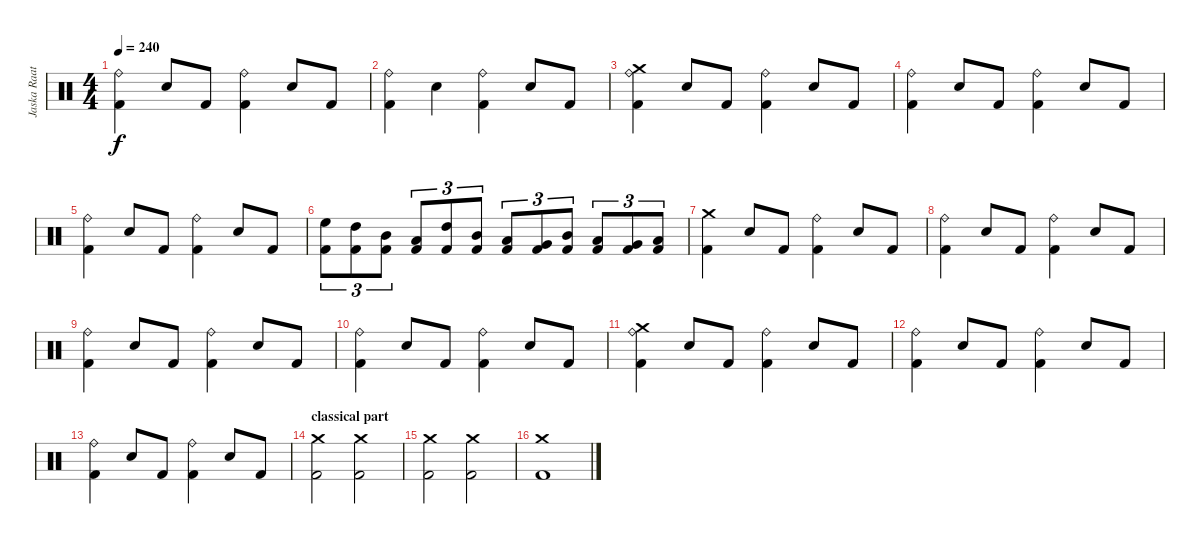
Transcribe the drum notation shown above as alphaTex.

\track ("Jaska Raatikainen" "Jaska Raat") {instrument percussion}
\staff {score}
\articulation defaults
\ts (4 4)
\tempo 240
\clef neutral
\ks c
("Ride (bell)" "Kick (hit) 2").4{dy f} "Snare (hit) 2".8 "Kick (hit) 2".8 ("Ride (bell)" "Kick (hit) 2").4 "Snare (hit) 2".8 "Kick (hit) 2".8 |
("Ride (bell)" "Kick (hit) 2").4 "Snare (hit) 2".4 ("Ride (bell)" "Kick (hit) 2").4 "Snare (hit) 2".8 "Kick (hit) 2".8 |
("Crash medium (hit)" "Ride (bell)" "Kick (hit) 2").4 "Snare (hit) 2".8 "Kick (hit) 2".8 ("Ride (bell)" "Kick (hit) 2").4 "Snare (hit) 2".8 "Kick (hit) 2".8 |
("Ride (bell)" "Kick (hit) 2").4 "Snare (hit) 2".8 "Kick (hit) 2".8 ("Ride (bell)" "Kick (hit) 2").4 "Snare (hit) 2".8 "Kick (hit) 2".8 |
("Ride (bell)" "Kick (hit) 2").4 "Snare (hit) 2".8 "Kick (hit) 2".8 ("Ride (bell)" "Kick (hit) 2").4 "Snare (hit) 2".8 "Kick (hit) 2".8 |
("High Floor Tom (hit)" "Kick (hit) 2").8{tu (3 2)} ("High Tom (hit)" "Kick (hit) 2").8{tu (3 2)} ("Mid Tom (hit)" "Kick (hit) 2").8{tu (3 2)} ("Low Tom (hit)" "Kick (hit) 2").8{tu (3 2)} ("High Tom (hit)" "Kick (hit) 2").8{tu (3 2)} ("Mid Tom (hit)" "Kick (hit) 2").8{tu (3 2)} ("Low Tom (hit)" "Kick (hit) 2").8{tu (3 2)} ("Very Low Tom (hit)" "Kick (hit) 2").8{tu (3 2)} ("Mid Tom (hit)" "Kick (hit) 2").8{tu (3 2)} ("Low Tom (hit)" "Kick (hit) 2").8{tu (3 2)} ("Very Low Tom (hit)" "Kick (hit) 2").8{tu (3 2)} ("Low Floor Tom (hit)" "Kick (hit) 2").8{tu (3 2)} |
("Crash medium (hit)" "Kick (hit) 2").4 "Snare (hit) 2".8 "Kick (hit) 2".8 ("Ride (bell)" "Kick (hit) 2").4 "Snare (hit) 2".8 "Kick (hit) 2".8 |
("Ride (bell)" "Kick (hit) 2").4 "Snare (hit) 2".8 "Kick (hit) 2".8 ("Ride (bell)" "Kick (hit) 2").4 "Snare (hit) 2".8 "Kick (hit) 2".8 |
("Ride (bell)" "Kick (hit) 2").4 "Snare (hit) 2".8 "Kick (hit) 2".8 ("Ride (bell)" "Kick (hit) 2").4 "Snare (hit) 2".8 "Kick (hit) 2".8 |
("Ride (bell)" "Kick (hit) 2").4 "Snare (hit) 2".8 "Kick (hit) 2".8 ("Ride (bell)" "Kick (hit) 2").4 "Snare (hit) 2".8 "Kick (hit) 2".8 |
("Crash medium (hit)" "Ride (bell)" "Kick (hit) 2").4 "Snare (hit) 2".8 "Kick (hit) 2".8 ("Ride (bell)" "Kick (hit) 2").4 "Snare (hit) 2".8 "Kick (hit) 2".8 |
("Ride (bell)" "Kick (hit) 2").4 "Snare (hit) 2".8 "Kick (hit) 2".8 ("Ride (bell)" "Kick (hit) 2").4 "Snare (hit) 2".8 "Kick (hit) 2".8 |
("Ride (bell)" "Kick (hit) 2").4 "Snare (hit) 2".8 "Kick (hit) 2".8 ("Ride (bell)" "Kick (hit) 2").4 "Snare (hit) 2".8 "Kick (hit) 2".8 |
\section ("" "classical part")
("Crash medium (hit)" "Kick (hit) 2").2 ("Crash medium (hit)" "Kick (hit) 2").2 |
("Crash medium (hit)" "Kick (hit) 2").2 ("Crash medium (hit)" "Kick (hit) 2").2 |
("Crash medium (hit)" "Kick (hit) 2").1
